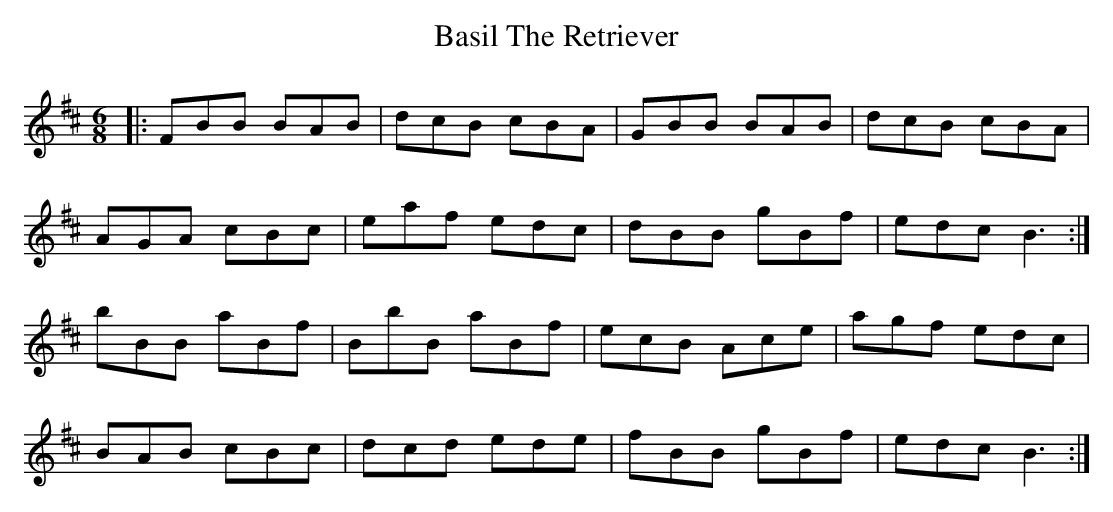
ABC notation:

X:1
T: Basil The Retriever
M: 6/8
L: 1/8
K: Bmin
|:FBB BAB|dcB cBA|GBB BAB|dcB cBA|
AGA cBc|eaf edc|dBB gBf|edc B3:|
bBB aBf|BbB aBf|ecB Ace|agf edc|
BAB cBc|dcd ede|fBB gBf|edc B3:|
